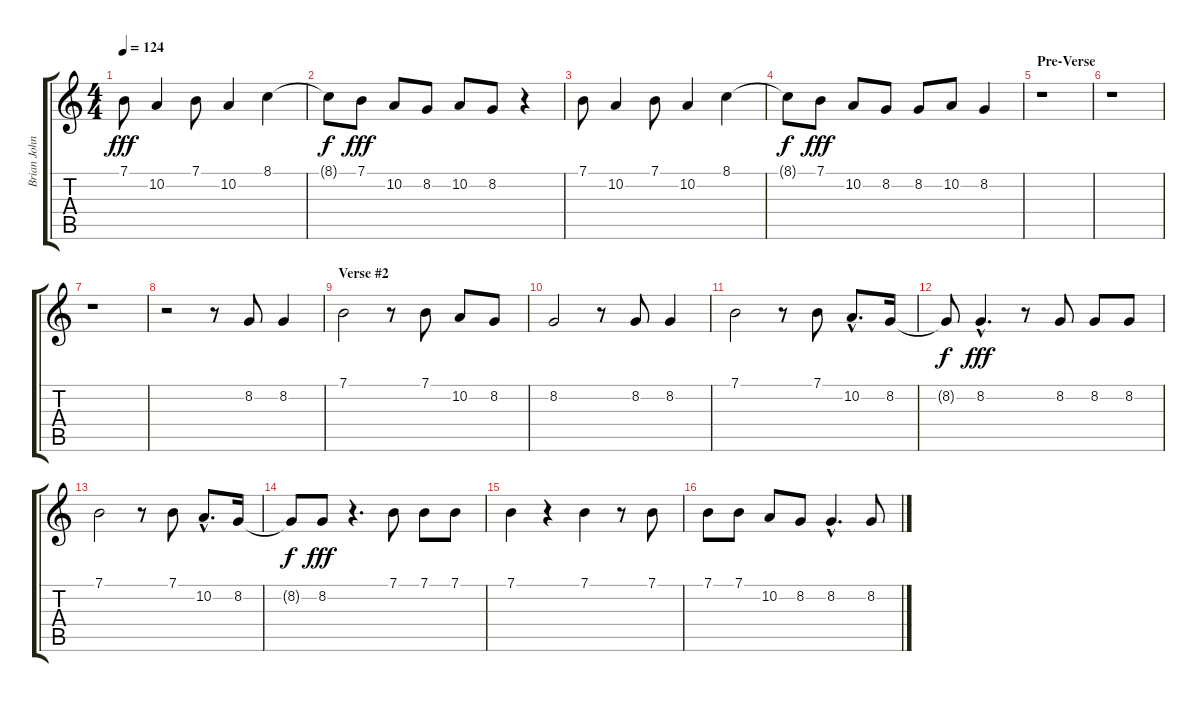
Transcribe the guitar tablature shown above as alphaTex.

\track ("Brian Johnson" "Brian John") {instrument harmonica}
\staff {score tabs}
\tuning (E4 B3 G3 D3 A2 E2) {hide}
\ts (4 4)
\tempo 124
\clef g2
\ks c
7.1.8{dy fff} 10.2.4 7.1.8 10.2.4 8.1.4 |
8.1{t}.8{dy f} 7.1.8{dy fff} 10.2.8 8.2.8 10.2.8 8.2.8 r.4 |
7.1.8 10.2.4 7.1.8 10.2.4 8.1.4 |
8.1{t}.8{dy f} 7.1.8{dy fff} 10.2.8 8.2.8 8.2.8 10.2.8 8.2.4 |
\section ("" "Pre-Verse")
r.1 |
r.1 |
r.1 |
r.2 r.8 8.2.8 8.2.4 |
\section ("" "Verse #2")
7.1.2 r.8 7.1.8 10.2.8 8.2.8 |
8.2.2 r.8 8.2.8 8.2.4 |
7.1.2 r.8 7.1.8 10.2{hac}.8{d} 8.2.16 |
8.2{t}.8{dy f} 8.2{hac}.4{d dy fff} r.8 8.2.8 8.2.8 8.2.8 |
7.1.2 r.8 7.1.8 10.2{hac}.8{d} 8.2.16 |
8.2{t}.8{dy f} 8.2.8{dy fff} r.4{d} 7.1.8 7.1.8 7.1.8 |
7.1.4 r.4 7.1.4 r.8 7.1.8 |
7.1.8 7.1.8 10.2.8 8.2.8 8.2{hac}.4{d} 8.2.8
